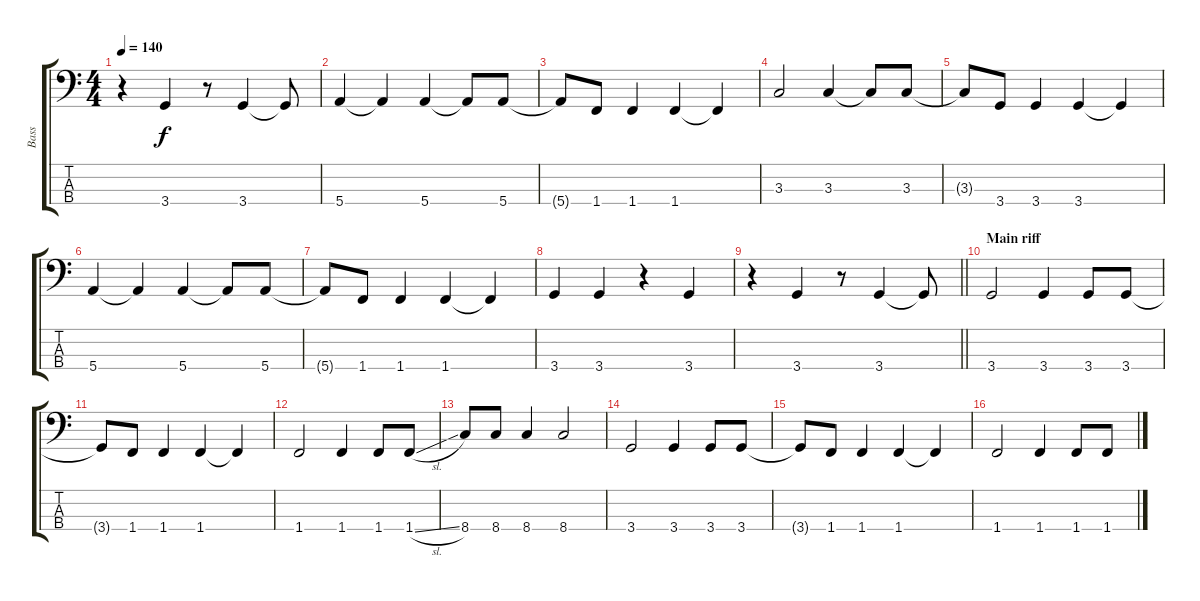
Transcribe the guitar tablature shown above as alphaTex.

\track ("Bass" "Bass") {instrument electricbassfinger}
\staff {score tabs}
\tuning (G2 D2 A1 E1) {hide}
\ts (4 4)
\tempo 140
\clef f4
\ks c
r.4{dy f} 3.4.4 r.8 3.4.4 3.4{t}.8 |
5.4.4 5.4{t}.4 5.4.4 5.4{t}.8 5.4.8 |
5.4{t}.8 1.4.8 1.4.4 1.4.4 1.4{t}.4 |
3.3.2 3.3.4 3.3{t}.8 3.3.8 |
3.3{t}.8 3.4.8 3.4.4 3.4.4 3.4{t}.4 |
5.4.4 5.4{t}.4 5.4.4 5.4{t}.8 5.4.8 |
5.4{t}.8 1.4.8 1.4.4 1.4.4 1.4{t}.4 |
3.4.4 3.4.4 r.4 3.4.4 |
\barLineRight lightlight
r.4 3.4.4 r.8 3.4.4 3.4{t}.8 |
\section ("" "Main riff")
3.4.2 3.4.4 3.4.8 3.4.8 |
3.4{t}.8 1.4.8 1.4.4 1.4.4 1.4{t}.4 |
1.4.2 1.4.4 1.4.8 1.4{sl}.8 |
8.4.8 8.4.8 8.4.4 8.4.2 |
3.4.2 3.4.4 3.4.8 3.4.8 |
3.4{t}.8 1.4.8 1.4.4 1.4.4 1.4{t}.4 |
1.4.2 1.4.4 1.4.8 1.4{sl}.8
